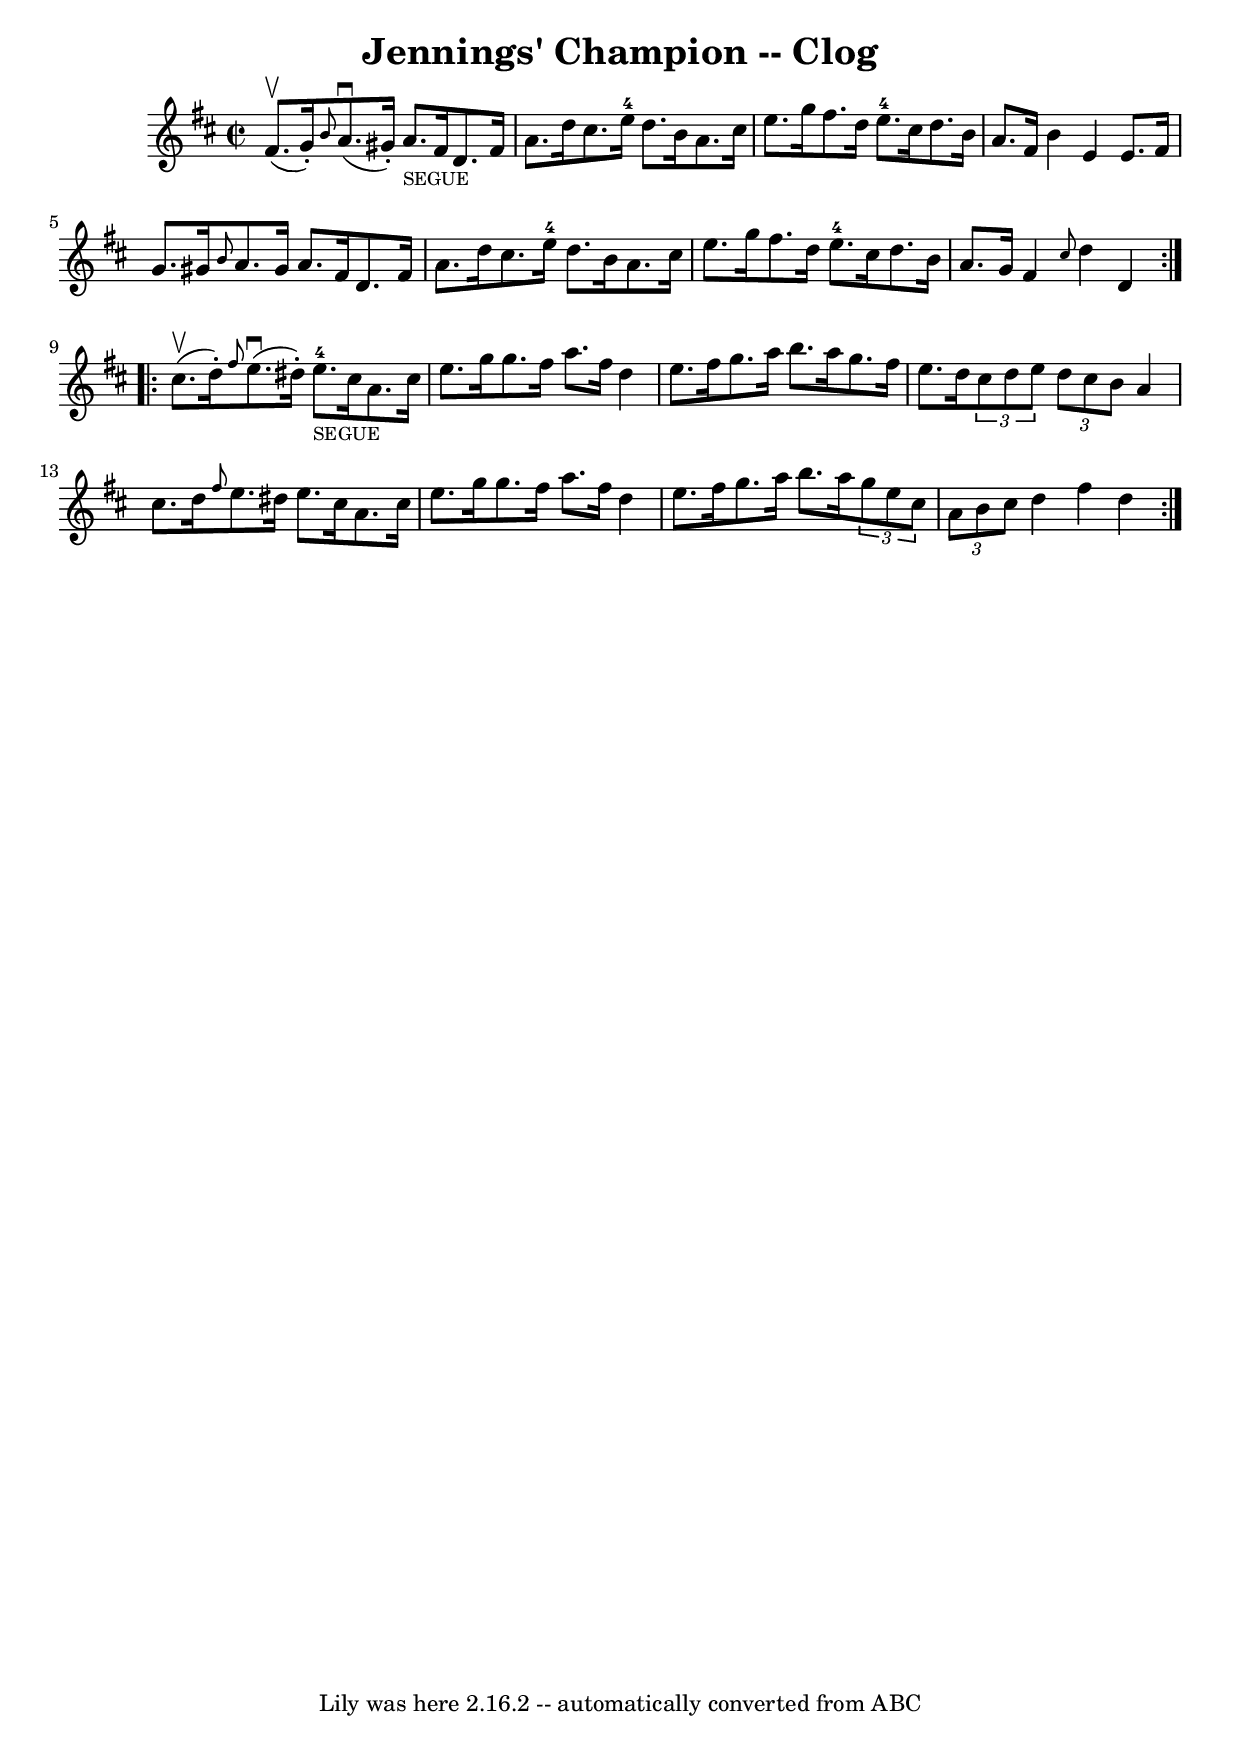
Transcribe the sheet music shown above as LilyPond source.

\version "2.16.2"
\include "Mammoth.ily"
\header {
  %% book = "Ryan's Mammoth Collection"
  crossRefNumber = "1"
  footnotes = "\\\\158 944"
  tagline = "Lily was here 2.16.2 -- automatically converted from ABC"
  title = "Jennings' Champion -- Clog"

}
voicedefault =  {



  \repeat volta 2 {

    \override Staff.TimeSignature #'style = #'C
    \time 2/2 
    \key d \major
    fis'8.^\upbow(g'16 -.) |
    \grace {   
      b'8  
    } a'8.^\downbow(gis'16 -.) a'8._\segue fis'16 d'8.    
    fis'16 a'8. d''16    |
    cis''8. e''16-4 d''8. b'16    
    a'8. cis''16 e''8. g''16    |
    fis''8. d''16 e''8. 
    -4 cis''16 d''8. b'16 a'8. fis'16    |
    b'4 e'4    
    e'8. fis'16 g'8. gis'16    |
    \grace { b'8  
	   } a'8.    
    gis'16 a'8. fis'16 d'8. fis'16 a'8. d''16    |
    
    cis''8. e''16-4 d''8. b'16 a'8. cis''16 e''8. g''16    
    |
    fis''8. d''16 e''8.-4 cis''16 d''8. b'16 a'8.    
    g'16    |
    fis'4  \grace { cis''8  
		  } d''4 d'4  
  }     

  \repeat volta 2 {
    cis''8.^\upbow(d''16 -.) |
    \grace {    
      fis''8  
    } e''8.^\downbow(dis''16 -.) e''8.-4_\segue cis''16   
    a'8. cis''16 e''8. g''16    |
    g''8. fis''16 a''8.    
    fis''16 d''4 e''8. fis''16    |
    g''8. a''16 b''8.    
    a''16 g''8. fis''16 e''8. d''16    |
    \times 2/3 { cis''8 
		 d''8 e''8  
	       }   \times 2/3 { d''8 cis''8 b'8  
			      } a'4 cis''8.   
    d''16    |
    \grace { fis''8  
	   } e''8. dis''16 e''8.    
    cis''16 a'8. cis''16 e''8. g''16    |
    g''8. fis''16    
    a''8. fis''16 d''4 e''8. fis''16    |
    g''8. a''16    
    b''8. a''16    \times 2/3 { g''8 e''8 cis''8  
			      }   \times 2/3 { a'8 
					       b'8 cis''8  
					     }   |
    d''4 fis''4 d''4  
  }   

}

\score{
  <<

    \context Staff="default"
    {
      \voicedefault 
      
    }

  >>
  \layout {
    
  }
  \midi {
  }

}
